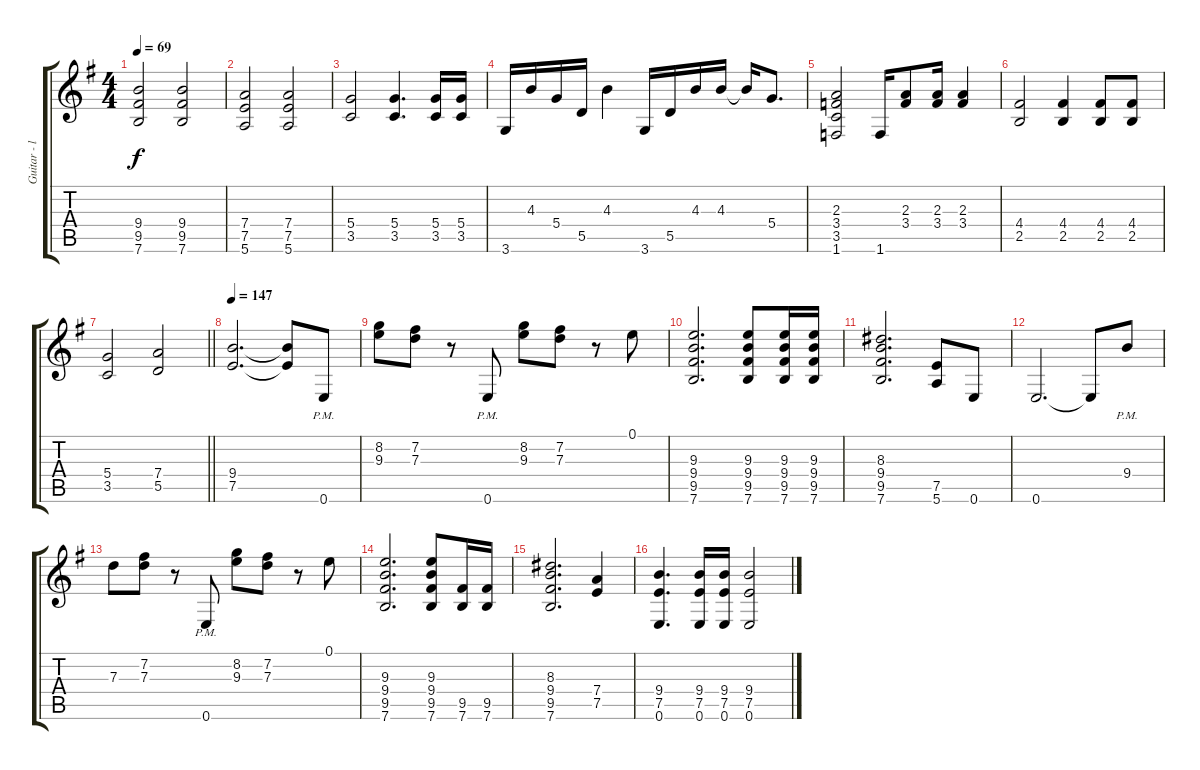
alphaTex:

\track ("Guitar - left - K.K. Downing" "Guitar - l") {instrument distortionguitar}
\staff {score tabs}
\tuning (E4 B3 G3 D3 A2 E2) {hide}
\ts (4 4)
\tempo 69
\clef g2
\ks g
(9.4 9.5 7.6).2{dy f} (9.4 9.5 7.6).2 |
(7.4 7.5 5.6).2 (7.4 7.5 5.6).2 |
(5.4 3.5).2 (5.4 3.5).4{d} (5.4 3.5).16 (5.4 3.5).16 |
3.6.16 4.3.16 5.4.16 5.5.16 4.3.4 3.6.16 5.5.16 4.3.16 4.3.16 4.3{t}.16 5.4.8{d} |
(2.3 3.4 3.5 1.6).2 1.6.16 (2.3 3.4).8 (2.3 3.4).16 (2.3 3.4).4 |
(4.4 2.5).2 (4.4 2.5).4 (4.4 2.5).8 (4.4 2.5).8 |
\barLineRight lightlight
(5.4 3.5).2 (7.4 5.5).2 |
\tempo 147
(9.4 7.5).2{d} (9.4{t} 7.5{t}).8 0.6{pm}.8 |
(8.2 9.3).8 (7.2 7.3).8 r.8 0.6{pm}.8 (8.2 9.3).8 (7.2 7.3).8 r.8 0.1.8 |
(9.3 9.4 9.5 7.6).2{d} (9.3 9.4 9.5 7.6).8 (9.3 9.4 9.5 7.6).16 (9.3 9.4 9.5 7.6).16 |
(8.3 9.4 9.5 7.6).2{d} (7.5 5.6).8 0.6.8 |
0.6.2{d} 0.6{t}.8 9.4{pm}.8 |
7.3.8 (7.2 7.3).8 r.8 0.6{pm}.8 (8.2 9.3).8 (7.2 7.3).8 r.8 0.1.8 |
(9.3 9.4 9.5 7.6).2{d} (9.3 9.4 9.5 7.6).8 (9.5 7.6).16 (9.5 7.6).16 |
(8.3 9.4 9.5 7.6).2{d} (7.4 7.5).4 |
(9.4 7.5 0.6).4{d} (9.4 7.5 0.6).16 (9.4 7.5 0.6).16 (9.4 7.5 0.6).2
